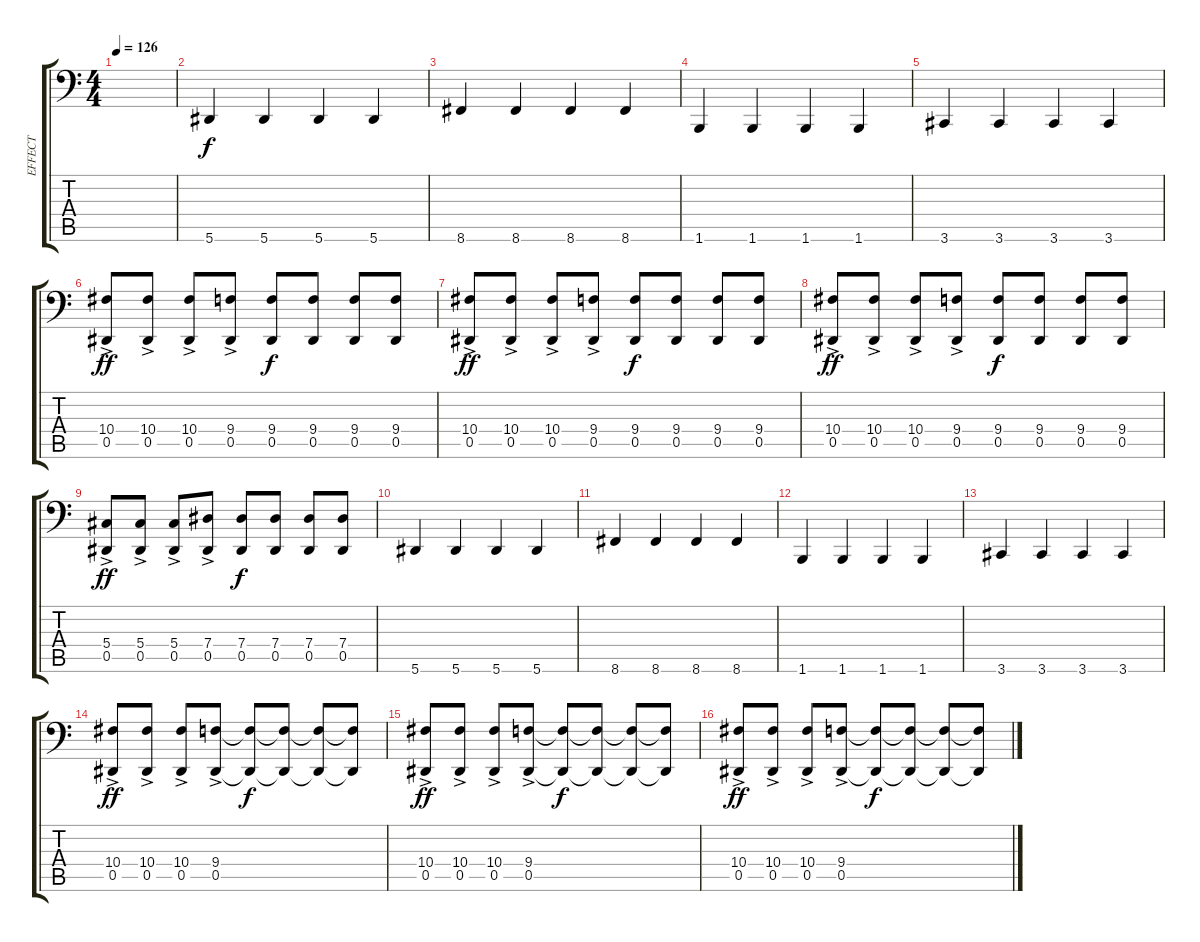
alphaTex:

\track ("EFFECT" "EFFECT") {instrument lead1square}
\staff {score tabs}
\tuning (Bb3 F3 Db3 Ab2 Eb2 Bb1) {hide}
\ts (4 4)
\tempo 126
\clef f4
\ks c
|
5.6.4 5.6.4 5.6.4 5.6.4 |
8.6.4 8.6.4 8.6.4 8.6.4 |
1.6.4 1.6.4 1.6.4 1.6.4 |
3.6.4 3.6.4 3.6.4 3.6.4 |
(10.4{ac} 0.5).8{dy ff} (10.4{ac} 0.5).8 (10.4{ac} 0.5).8 (9.4{ac} 0.5).8 (9.4 0.5).8{dy f} (9.4 0.5).8 (9.4 0.5).8 (9.4 0.5).8 |
(10.4{ac} 0.5).8{dy ff} (10.4{ac} 0.5).8 (10.4{ac} 0.5).8 (9.4{ac} 0.5).8 (9.4 0.5).8{dy f} (9.4 0.5).8 (9.4 0.5).8 (9.4 0.5).8 |
(10.4{ac} 0.5).8{dy ff} (10.4{ac} 0.5).8 (10.4{ac} 0.5).8 (9.4{ac} 0.5).8 (9.4 0.5).8{dy f} (9.4 0.5).8 (9.4 0.5).8 (9.4 0.5).8 |
(5.4{ac} 0.5).8{dy ff} (5.4{ac} 0.5).8 (5.4{ac} 0.5).8 (7.4{ac} 0.5).8 (7.4 0.5).8{dy f} (7.4 0.5).8 (7.4 0.5).8 (7.4 0.5).8 |
5.6.4 5.6.4 5.6.4 5.6.4 |
8.6.4 8.6.4 8.6.4 8.6.4 |
1.6.4 1.6.4 1.6.4 1.6.4 |
3.6.4 3.6.4 3.6.4 3.6.4 |
(10.4{ac} 0.5).8{dy ff} (10.4{ac} 0.5).8 (10.4{ac} 0.5).8 (9.4{ac} 0.5).8 (9.4{t} 0.5{t}).8{dy f} (9.4{t} 0.5{t}).8 (9.4{t} 0.5{t}).8 (9.4{t} 0.5{t}).8 |
(10.4{ac} 0.5).8{dy ff} (10.4{ac} 0.5).8 (10.4{ac} 0.5).8 (9.4{ac} 0.5).8 (9.4{t} 0.5{t}).8{dy f} (9.4{t} 0.5{t}).8 (9.4{t} 0.5{t}).8 (9.4{t} 0.5{t}).8 |
(10.4{ac} 0.5).8{dy ff} (10.4{ac} 0.5).8 (10.4{ac} 0.5).8 (9.4{ac} 0.5).8 (9.4{t} 0.5{t}).8{dy f} (9.4{t} 0.5{t}).8 (9.4{t} 0.5{t}).8 (9.4{t} 0.5{t}).8
